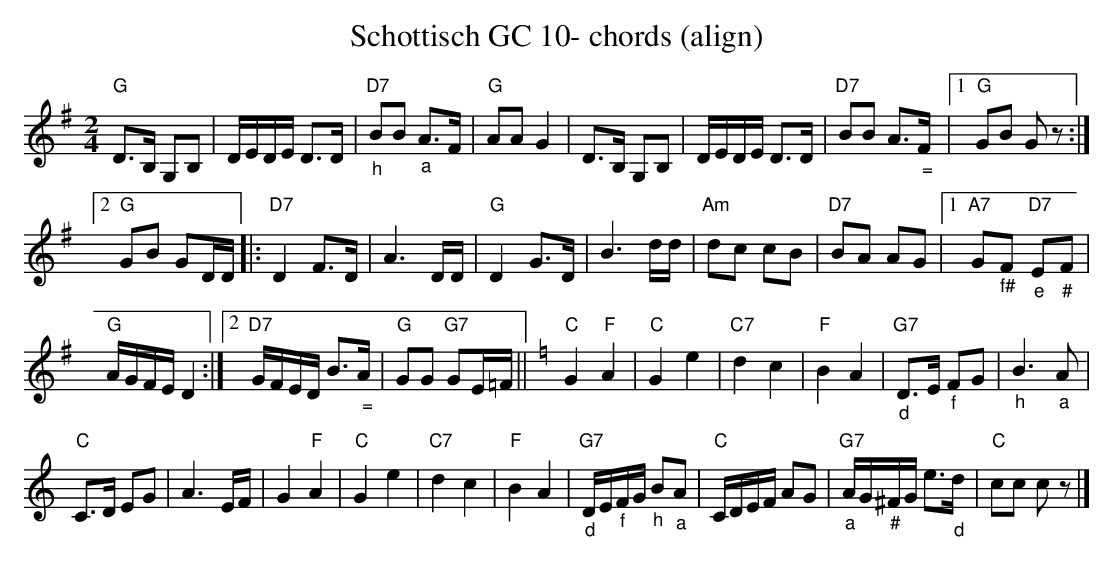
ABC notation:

X:1
T:Schottisch GC 10- chords (align)
M:2/4
L:1/16
K:Gmaj%%MIDI gchordon
"G"D3B, G,2B,2 | DEDE D3D | "D7""_h"B2B2 "_a"A3F | "G"A2A2G4 | D3B, G,2B,2 | DEDE D3D | \
"D7"B2B2 A3"_ ="F |1 "G"G2B2 G2z2 :|2
"G"G2B2 G2DD |: "D7"D4 F3D | A6DD | "G"D4G3D | \
B6dd | "Am"d2c2 c2B2 | "D7"B2A2 A2G2 |1 "A7"G2"_f#"F2 "D7""_e"E2"_#"F2 |
"G"AGFE D4 :|2 "D7"GFED B3"_ ="A | \
"G"G2G2 "G7"G2E=F || [K:Cmaj] "C"G4"F"A4 | "C"G4 e4 | "C7"d4c4 | "F"B4A4 | "G7""_d"D3E "_f"F2G2 | "_h"B6"_a"A2 |
"C"C3D E2G2 | A6EF | \
G4"F"A4 | "C"G4 e4 | "C7"d4c4 | "F"B4A4 | "G7""_d"DE"_f"FG "_h"B2"_a"A2 | "C"CDEF A2G2 | "G7""_a"AG"_#"^FG e3"_d"d | "C"c2c2 c2z2 |]
